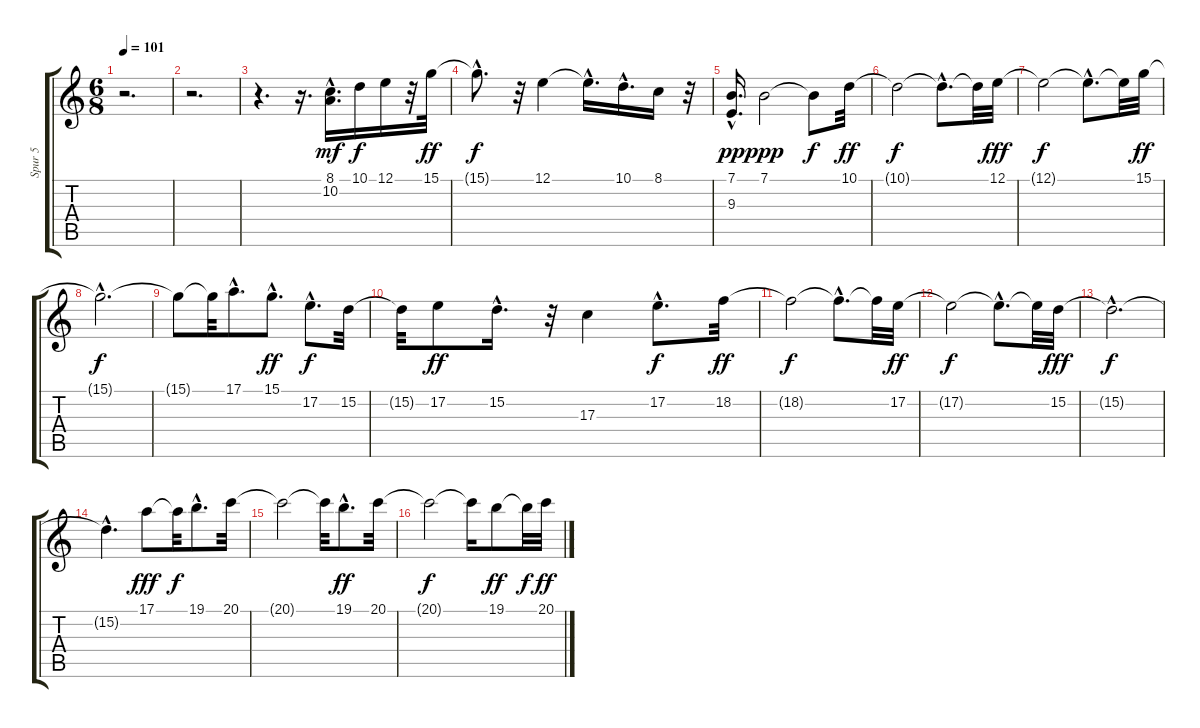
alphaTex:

\track ("Spur 5" "Spur 5") {instrument flute}
\staff {score tabs}
\tuning (E4 B3 G3 D3 A2 E2) {hide}
\ts (6 8)
\tempo 101
\clef g2
\ks c
r.2{d dy ff} |
r.2{d} |
r.4{d} r.16{d} (8.1{hac} 10.2).16{d dy mf} 10.1.16{dy f} 12.1.16 r.32 15.1.32{dy ff} |
15.1{hac t}.8{d dy f} r.32 12.1.4 12.1{hac t}.16{d} 10.1{hac}.16{d} 8.1.16 r.32 |
(7.1 9.3{hac}).16{d dy pp} 7.1.2{dy ppp} 7.1{t}.8{dy f} 10.1.32{dy ff} |
10.1{t}.2{dy f} 10.1{hac t}.8{d} 10.1{t}.32 12.1.32{dy fff} |
12.1{t}.2{dy f} 12.1{hac t}.8{d} 12.1{t}.32 15.1.32{dy ff} |
15.1{hac t}.2{d dy f} |
15.1{t}.8 15.1{t}.32 17.1{hac}.8{d} 15.1{hac}.8{d dy ff} 17.2{hac}.8{d dy f} 15.2.32 |
15.2{t}.32 17.2.8{dy ff} 15.2{hac}.16{d} r.32 17.3.4 17.2{hac}.8{d dy f} 18.2.32{dy ff} |
18.2{t}.2{dy f} 18.2{hac t}.8{d} 18.2{t}.32 17.2.32{dy ff} |
17.2{t}.2{dy f} 17.2{hac t}.8{d} 17.2{t}.32 15.2.32{dy fff} |
15.2{hac t}.2{d dy f} |
15.2{hac t}.4{d} 17.1.8{dy fff} 17.1{t}.32{dy f} 19.1{hac}.8{d} 20.1.32 |
20.1{t}.2 20.1{t}.32 19.1{hac}.8{d dy ff} 20.1.32 |
20.1{t}.2{dy f} 20.1{t}.16 19.1.8{dy ff} 19.1{t}.32{dy f} 20.1.32{dy ff}
